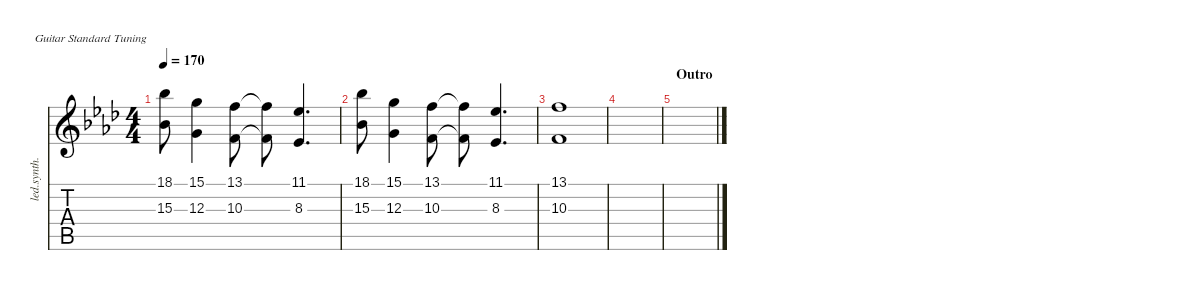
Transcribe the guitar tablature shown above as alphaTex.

\defaultSystemsLayout 4
\hideDynamics
\bracketExtendMode nobrackets
\otherSystemsTrackNameOrientation horizontal
\track ("Lead Synth" "led.synth.") {instrument lead7fifths}
\staff {score tabs}
\tuning (E4 B3 G3 D3 A2 E2)
\ts (4 4)
\tempo 170
\clef g2
\ks fminor
(18.1{acc b} 15.3{acc b}).8{dy mf beam Down} (15.1{acc forcenatural} 12.3{acc forcenatural}).4{beam Down} (10.3{acc forcenatural} 13.1{acc forcenatural}).8{beam Down} (10.3{t acc forcenatural} 13.1{t acc forcenatural}).8{beam Down} (8.3{acc b} 11.1{acc b}).4{d beam Up} |
(18.1{acc b} 15.3{acc b}).8{beam Down} (15.1{acc forcenatural} 12.3{acc forcenatural}).4{beam Down} (10.3{acc forcenatural} 13.1{acc forcenatural}).8{beam Down} (10.3{t acc forcenatural} 13.1{t acc forcenatural}).8{beam Down} (8.3{acc b} 11.1{acc b}).4{d beam Up} |
(10.3{acc forcenatural} 13.1{acc forcenatural}).1{beam Down} |
|
\section ("" "Outro")
